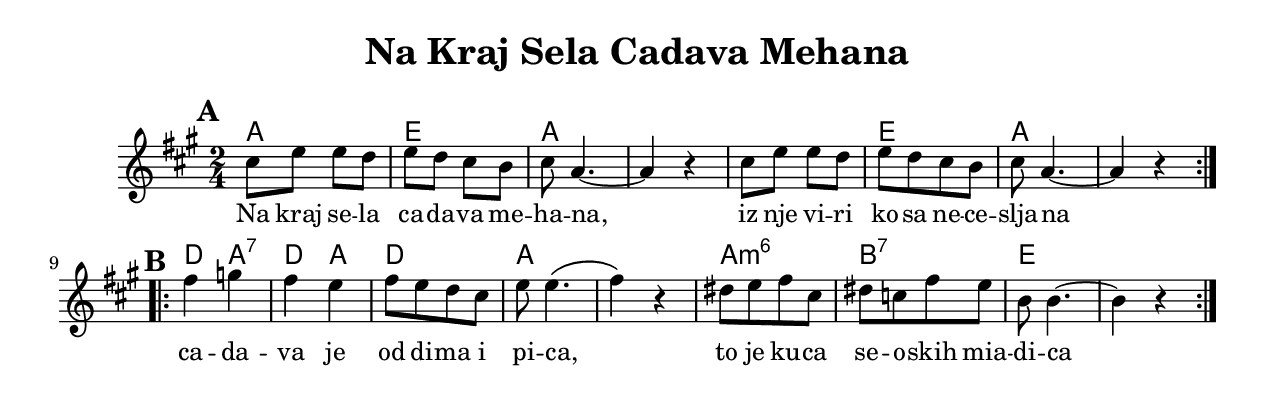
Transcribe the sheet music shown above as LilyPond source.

\version "2.18.0"
\include "english.ly"
\paper{
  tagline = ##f
  print-all-headers = ##t
  #(set-paper-size "letter")
}
date = #(strftime "%d-%m-%Y" (localtime (current-time)))

%\markup{ \italic{ " Updated " \date  }  }

%\markup{ Got something to say? }

%#################################### Melody ########################
melody = \transpose d' a \relative c'' {
  \clef treble
  \key b \minor
  \time 2/4
  \set Score.markFormatter = #format-mark-box-alphabet

  %\partial 16*3 a16 d f   %lead in notes

  \repeat volta 2{
  \mark \default
    fs8  a a g
    a8 g fs e
    fs8 d4.~
    d4 r

    fs8 a a g
    a8 [g fs e]
    fs8 d4.~
    d4 r|
  }
  %\alternative { { }{ } }

  \repeat volta 2{
  \mark \default
    b'4 c
    b4 a
    b8 [a g fs]
    a8 a4.~\(

    b4\) r
    gs8 [a b fs]
    gs8 [f b a]
    e8 e4.~
    e4 r|
  }
  % \alternative { { }{ } }

}
%################################# Lyrics #####################
\addlyrics{
  Na kraj se -- la
  ca -- da -- va  me -- ha -- na,
  iz nje vi -- ri ko -- sa ne -- ce -- slja -- na
  ca -- da -- va je od di -- ma i pi -- ca,
  to je ku -- ca se -- o -- skih
  mia -- di -- ca
}
%################################# Chords #######################
harmonies = \transpose d' a\chordmode {
  d2
  a2
  d2
  s2*2
  a2
  d2
  s2

  %b part
  g4
  d4:7
  g4
  d4
  g2
  d2
  s2
  d2:m6
  e2:7
  a2
  s2
}

\score {
  <<
    \new ChordNames {
      \set chordChanges = ##t
      \harmonies
    }
    \new Staff
    \melody
  >>
  \header{
    title= "Na Kraj Sela Cadava Mehana"
    subtitle=""
    composer= ""
    instrument =""
    arranger= ""
  }
  \layout{indent = 1.0\cm}
  \midi {
    \tempo 4 = 120

    % \midi { }
  }
}
%{
% more verses:
\markup{}
\markup {
  \fill-line {
    \hspace #0.1 % distance from left margin
    \column {
      \line { "1."
        \column {
          ""
        }
      }
      \hspace #0.2 % vertical distance between verses
      \line { "2."
        \column {
         ""
        }
      }
    }
    \hspace #0.1  % horiz. distance between columns
    \column {
      \line { "3."
        \column {
          ""
        }
      }
      \hspace #0.2 % distance between verses
      \line { "4."
        \column {
         ""
        }
      }
    }
    \hspace #0.1 % distance to right margin
  }
}

%}
